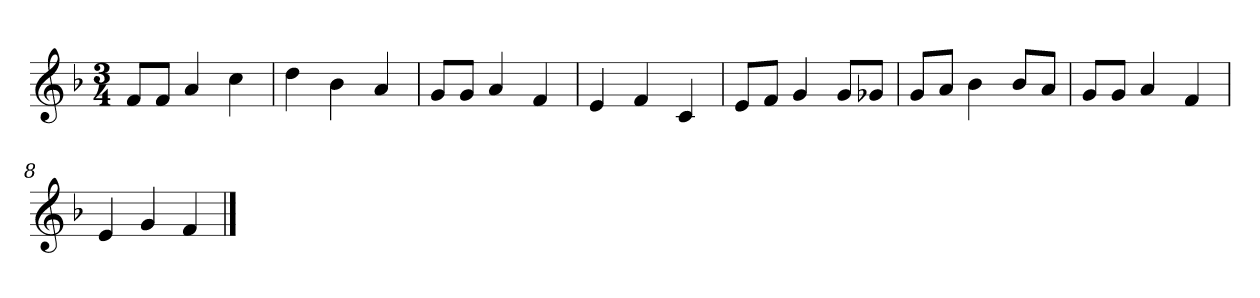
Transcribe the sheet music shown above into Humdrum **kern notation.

**kern
*part1
*staff1
*clefG2
*k[b-]
*F:
*M3/4
=
8f/L
8f/J
4a
4cc
=2
4dd
4b-
4a
=3
8g/L
8g/J
4a
4f
=4
4e
4f
4c
=5y
8e/L
8f/J
4g
8g/L
8g-X/J
=6
8g/L
8a/J
4b-
8b-/L
8a/J
=7
8g/L
8g/J
4a
4f
=8
4e
4g
4f
==
*-
